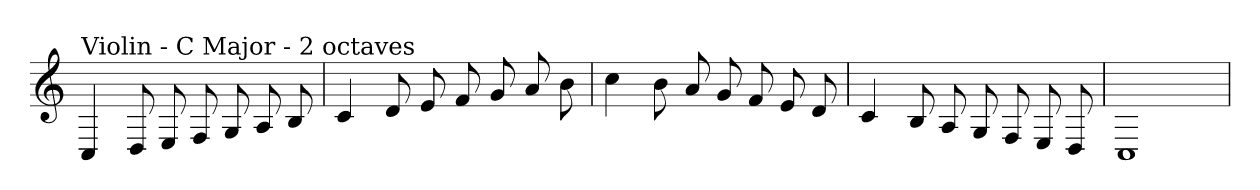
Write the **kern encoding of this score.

**kern
*part1
*staff1
*clefG2
*k[]
*C:
=
!LO:TX:a:t=Violin - C Major - 2 octaves
4C
8D
8E
8F
8G
8A
8B
=
4c
8d
8e
8f
8g
8a
8b
=
4cc
8b
8a
8g
8f
8e
8d
=
4c
8B
8A
8G
8F
8E
8D
=
1C
=
*-
